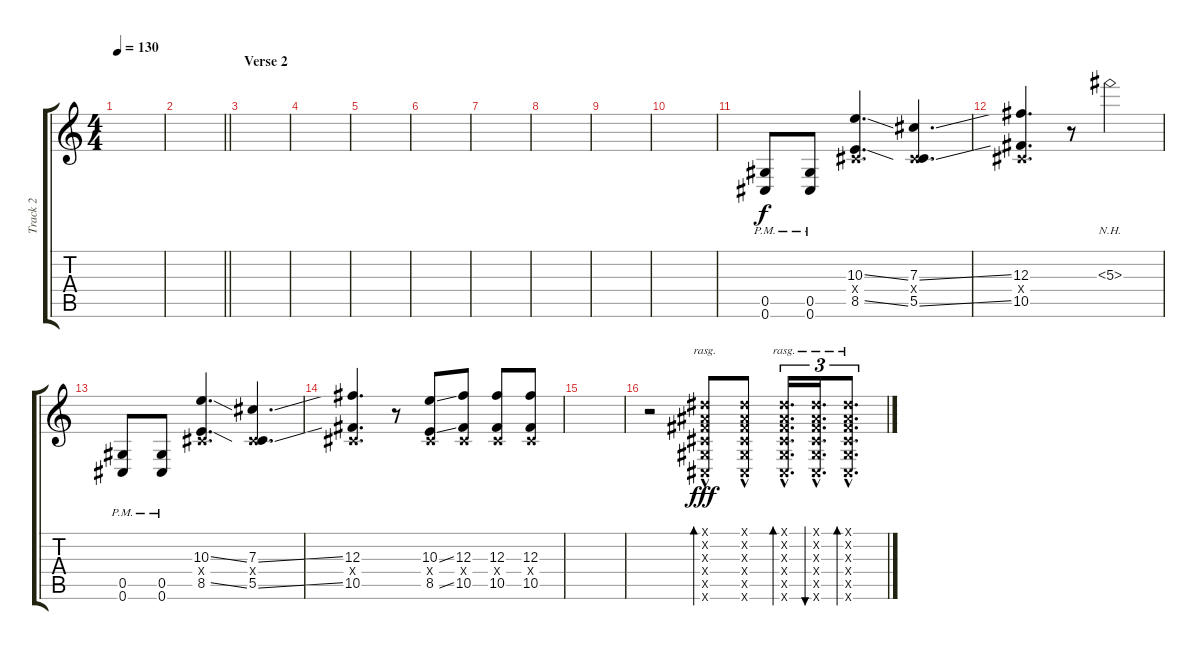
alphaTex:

\track ("Track 2" "Track 2") {instrument distortionguitar}
\staff {score tabs}
\tuning (Eb4 Bb3 Gb3 Db3 Ab2 Db2) {hide}
\ts (4 4)
\tempo 130
\clef g2
\ks c
|
\barLineRight lightlight
|
\section ("" "Verse 2")
|
|
|
|
|
|
|
|
(0.5{pm} 0.6{pm}).8 (0.5{pm} 0.6{pm}).8 (10.3{ss} 0.4{x} 8.5{ss}).4{d} (7.3{ss} 0.4{x} 5.5{ss}).4{d} |
(12.3 0.4{x} 10.5).4{d} r.8 5.3{nh}.2{volume 13} |
(0.5{pm} 0.6{pm}).8{volume 10} (0.5{pm} 0.6{pm}).8 (10.3{ss} 0.4{x} 8.5{ss}).4{d} (7.3{ss} 0.4{x} 5.5{ss}).4{d} |
(12.3 0.4{x} 10.5).4{d} r.8 (10.3{ss} 0.4{x} 8.5{ss}).8 (12.3 0.4{x} 10.5).8 (12.3 0.4{x} 10.5).8 (12.3 0.4{x} 10.5).8 |
|
r.2{volume 16 balance 16} (0.1{x} 0.2{x} 0.3{x} 0.4{hac x} 0.5{hac x} 0.6{hac x}).8{bd 30 rasg ii dy fff} (0.1{x} 0.2{x} 0.3{x} 0.4{hac x} 0.5{hac x} 0.6{hac x}).8 (0.1{x} 0.2{x} 0.3{x} 0.4{hac x} 0.5{hac x} 0.6{hac x}).16{d tu (3 2) bd 30 rasg ii} (0.1{x} 0.2{x} 0.3{x} 0.4{hac x} 0.5{hac x} 0.6{hac x}).16{d tu (3 2) bu 30 rasg ii} (0.1{x} 0.2{x} 0.3{x} 0.4{hac x} 0.5{hac x} 0.6{hac x}).8{d tu (3 2) bd 30 rasg ii}
